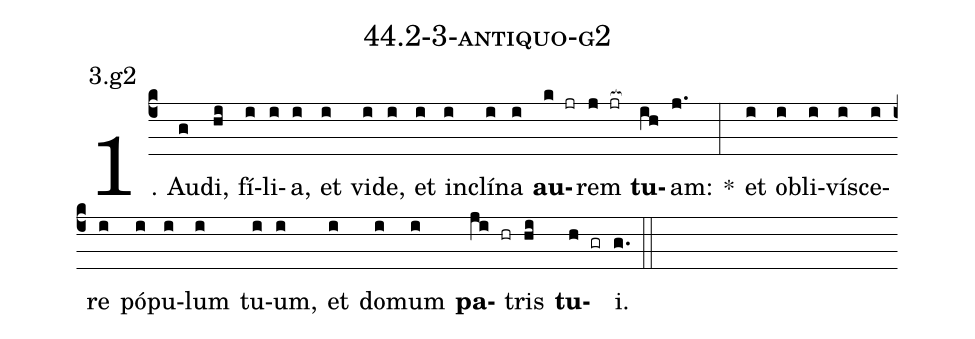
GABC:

name: 44.2-3-antiquo-g2;
annotation: 3.g2;
%%
(c4)1. Au(g)di,(hi) fí(i)li(i)a,(i) et(i) vi(i)de,(i) et(i) in(i)clí(i)na(i) <b>au</b>(k jr)rem(j jr[ocb:1{]) <b>tu</b>(ih[ocb:0}])am:(j.) *(:) et(i) ob(i)li(i)ví(i)sce(i)re(i) pó(i)pu(i)lum(i) tu(i)um,(i) et(i) do(i)mum(i) <b>pa</b>(ji hr)tris(hi) <b>tu</b>(h gr)i.(g.) (::)


%E(i) u(i) o(ji) u(hi) a(h) e.(g.) (::)
